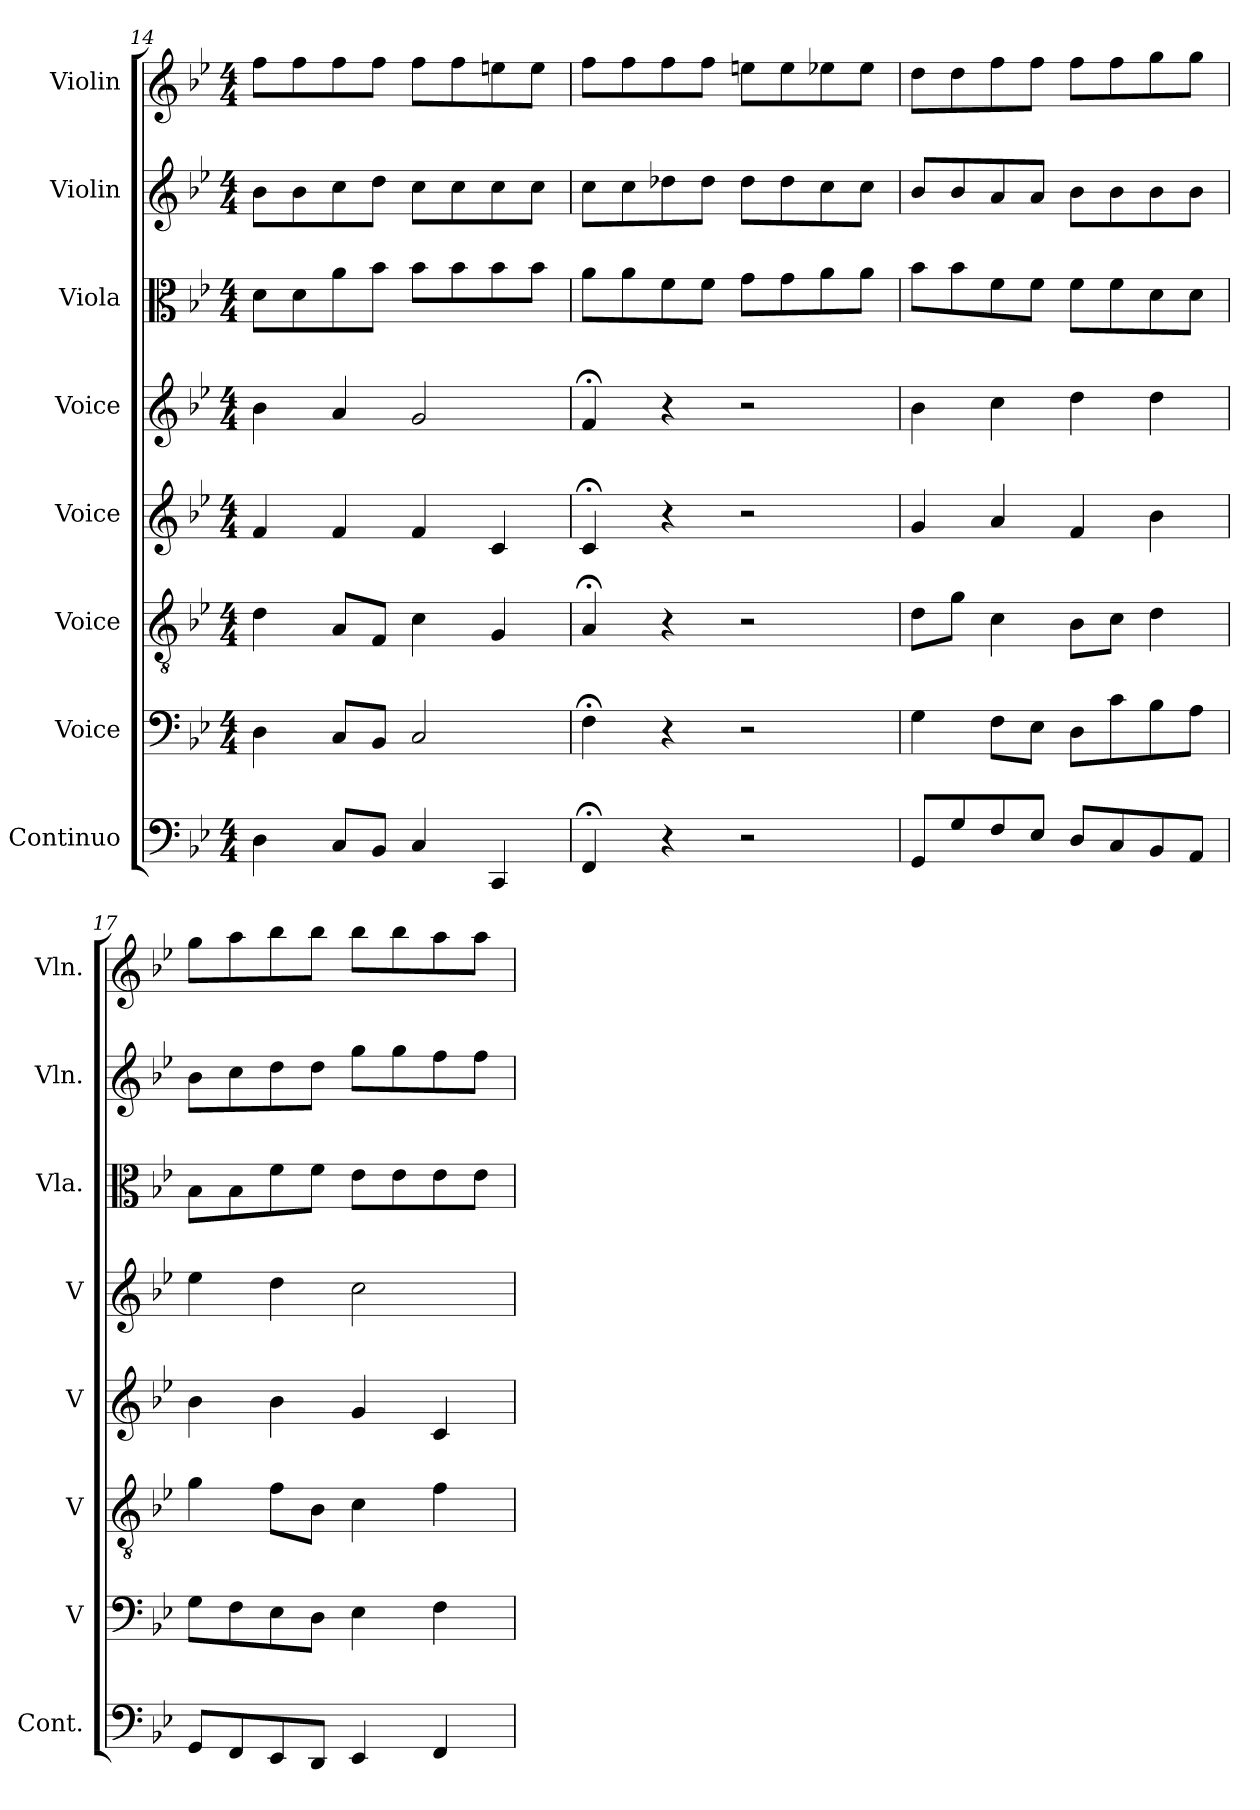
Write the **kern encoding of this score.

**kern	**kern	**kern	**kern	**kern	**kern	**kern	**kern
*part8	*part7	*part6	*part5	*part4	*part3	*part2	*part1
*staff8	*staff7	*staff6	*staff5	*staff4	*staff3	*staff2	*staff1
*I"Continuo	*I"Voice	*I"Voice	*I"Voice	*I"Voice	*I"Viola	*I"Violin	*I"Violin
*I'Cont.	*I'V	*I'V	*I'V	*I'V	*I'Vla.	*I'Vln.	*I'Vln.
*clefF4	*clefF4	*clefGv2	*clefG2	*clefG2	*clefC3	*clefG2	*clefG2
*k[b-e-]	*k[b-e-]	*k[b-e-]	*k[b-e-]	*k[b-e-]	*k[b-e-]	*k[b-e-]	*k[b-e-]
*M4/4	*M4/4	*M4/4	*M4/4	*M4/4	*M4/4	*M4/4	*M4/4
=14	=14	=14	=14	=14	=14	=14	=14
4D	4D	4d	4f	4b-	8dL	8b-L	8ffL
.	.	.	.	.	8d	8b-	8ff
8CL	8CL	8AL	4f	4a	8a	8cc	8ff
8BB-J	8BB-J	8FJ	.	.	8b-J	8ddJ	8ffJ
4C	2C	4c	4f	2g	8b-L	8ccL	8ffL
.	.	.	.	.	8b-	8cc	8ff
4CC	.	4G	4c	.	8b-	8cc	8een
.	.	.	.	.	8b-J	8ccJ	8eeJ
=15	=15	=15	=15	=15	=15	=15	=15
4FF;<	4F;<	4A;<	4c;<	4f;<	8aL	8ccL	8ffL
.	.	.	.	.	8a	8cc	8ff
4r	4r	4r	4r	4r	8f	8dd-X	8ff
.	.	.	.	.	8fJ	8dd-J	8ffJ
2r	2r	2r	2r	2r	8gL	8dd-L	8eenL
.	.	.	.	.	8g	8dd-	8ee
.	.	.	.	.	8a	8cc	8ee-X
.	.	.	.	.	8aJ	8ccJ	8ee-J
=16	=16	=16	=16	=16	=16	=16	=16
8GGL	4G	8dL	4g	4b-	8b-L	8b-L	8ddL
8G	.	8gJ	.	.	8b-	8b-	8dd
8F	8FL	4c	4a	4cc	8f	8a	8ff
8E-J	8E-J	.	.	.	8fJ	8aJ	8ffJ
8DL	8DL	8B-L	4f	4dd	8fL	8b-L	8ffL
8C	8c	8cJ	.	.	8f	8b-	8ff
8BB-	8B-	4d	4b-	4dd	8d	8b-	8gg
8AAJ	8AJ	.	.	.	8dJ	8b-J	8ggJ
=17	=17	=17	=17	=17	=17	=17	=17
8GGL	8GL	4g	4b-	4ee-	8B-L	8b-L	8ggL
8FF	8F	.	.	.	8B-	8cc	8aa
8EE-	8E-	8fL	4b-	4dd	8f	8dd	8bb-
8DDJ	8DJ	8B-J	.	.	8fJ	8ddJ	8bb-J
4EE-	4E-	4c	4g	2cc	8e-L	8ggL	8bb-L
.	.	.	.	.	8e-	8gg	8bb-
4FF	4F	4f	4c	.	8e-	8ff	8aa
.	.	.	.	.	8e-J	8ffJ	8aaJ
=	=	=	=	=	=	=	=
*-	*-	*-	*-	*-	*-	*-	*-
